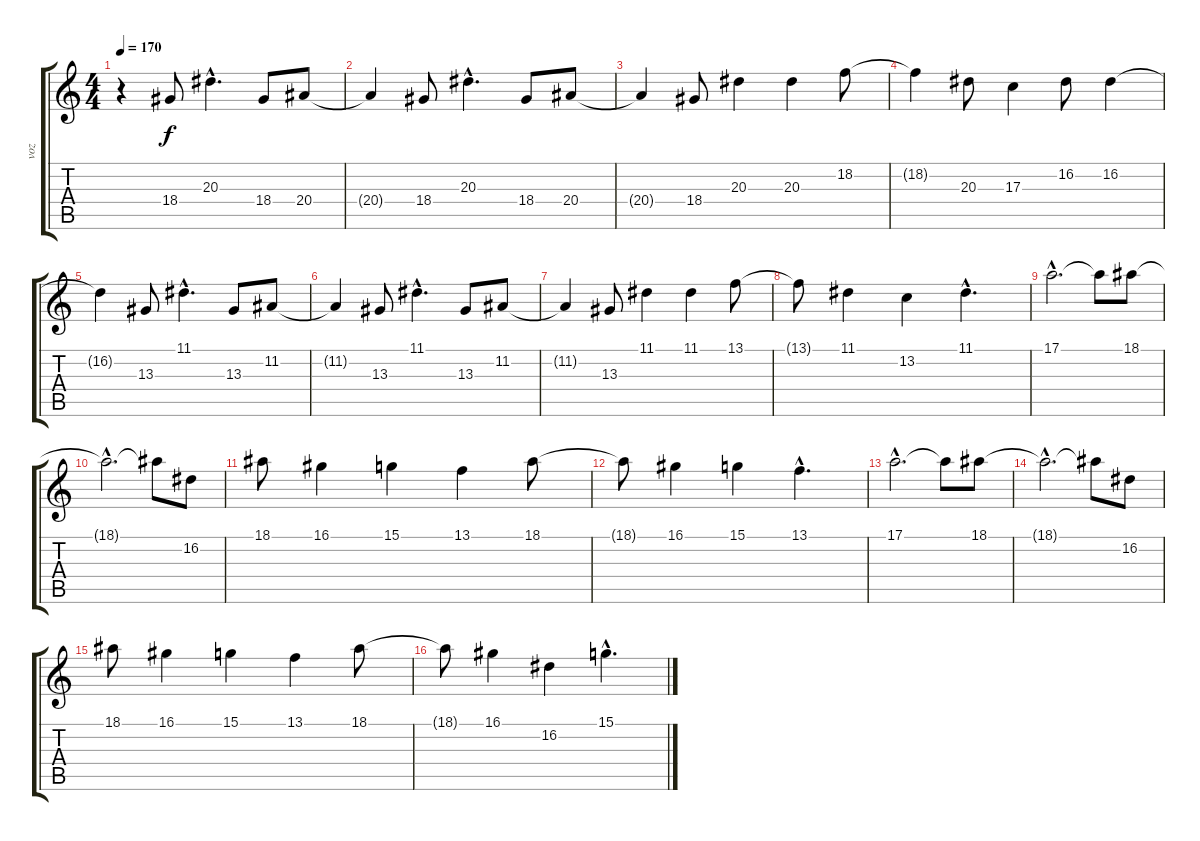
\track ("voz" "voz") {instrument trumpet}
\staff {score tabs}
\tuning (E4 B3 G3 D3 A2 E2) {hide}
\ts (4 4)
\tempo 170
\clef g2
\ks c
r.4{dy f} 18.4.8 20.3{hac}.4{d} 18.4.8 20.4.8 |
20.4{t}.4 18.4.8 20.3{hac}.4{d} 18.4.8 20.4.8 |
20.4{t}.4 18.4.8 20.3.4 20.3.4 18.2.8 |
18.2{t}.4 20.3.8 17.3.4 16.2.8 16.2.4 |
16.2{t}.4 13.3.8 11.1{hac}.4{d} 13.3.8 11.2.8 |
11.2{t}.4 13.3.8 11.1{hac}.4{d} 13.3.8 11.2.8 |
11.2{t}.4 13.3.8 11.1.4 11.1.4 13.1.8 |
13.1{t}.8 11.1.4 13.2.4 11.1{hac}.4{d} |
17.1{hac}.2{d} 17.1{t}.8 18.1.8 |
18.1{hac t}.2{d} 18.1{t}.8 16.2.8 |
18.1.8 16.1.4 15.1.4 13.1.4 18.1.8 |
18.1{t}.8 16.1.4 15.1.4 13.1{hac}.4{d} |
17.1{hac}.2{d} 17.1{t}.8 18.1.8 |
18.1{hac t}.2{d} 18.1{t}.8 16.2.8 |
18.1.8 16.1.4 15.1.4 13.1.4 18.1.8 |
18.1{t}.8 16.1.4 16.2.4 15.1{hac}.4{d}
